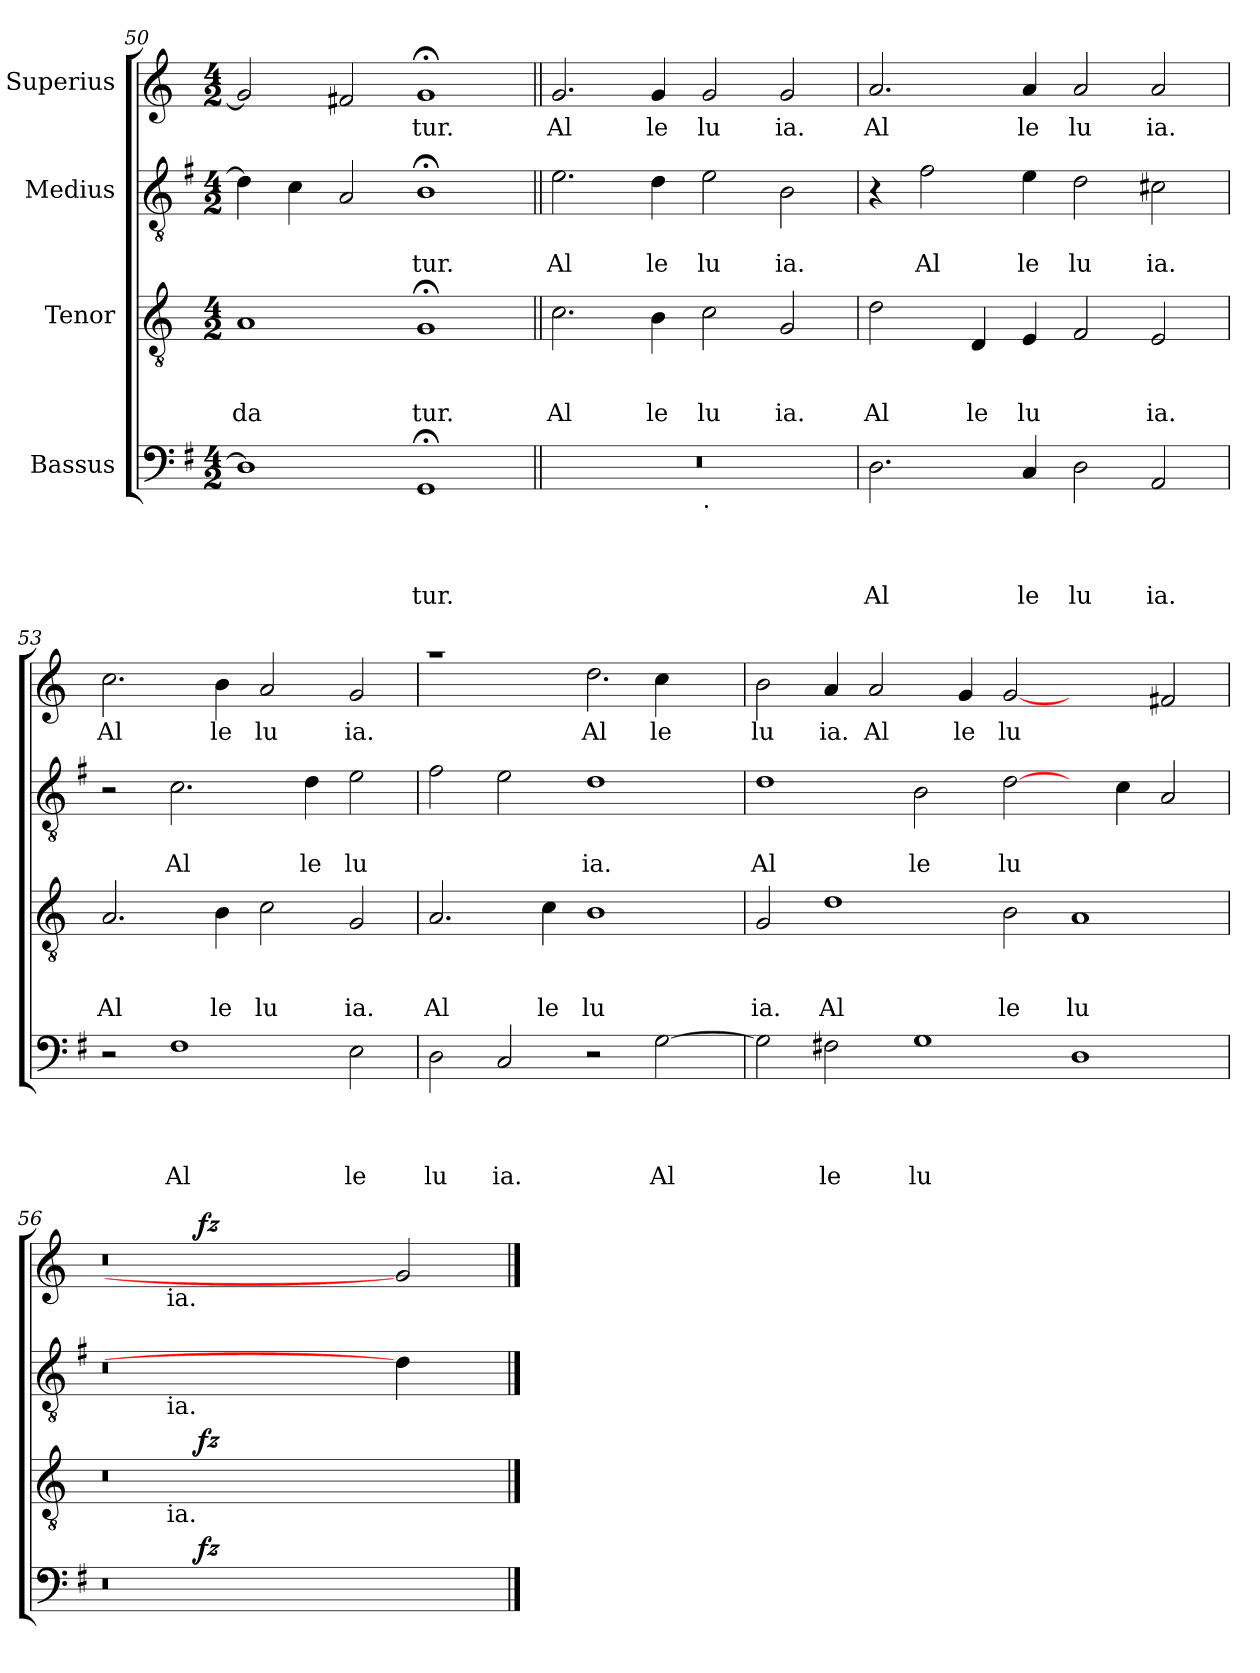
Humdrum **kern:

**kern	**text	**text	**text	**text	**dynam	**kern	**text	**text	**text	**dynam	**kern	**text	**text	**kern	**text	**dynam
*part4	*part4	*part4	*part4	*part4	*part4	*part3	*part3	*part3	*part3	*part3	*part2	*part2	*part2	*part1	*part1	*part1
*staff4	*staff4	*staff4	*staff4	*staff4	*staff4	*staff3	*staff3	*staff3	*staff3	*staff3	*staff2	*staff2	*staff2	*staff1	*staff1	*staff1
*I"Bassus	*	*	*	*	*	*I"Tenor	*	*	*	*	*I"Medius	*	*	*I"Superius	*	*
!!LO:LB:g=z
*clefF4	*	*	*	*	*	*clefGv2	*	*	*	*	*clefGv2	*	*	*clefG2	*	*
*ITrd-3c-5	*	*	*	*	*	*	*	*	*	*	*ITrd-3c-5	*	*	*	*	*
*k[]	*	*	*	*	*	*k[]	*	*	*	*	*k[]	*	*	*k[]	*	*
*C:	*	*	*	*	*	*C:	*	*	*	*	*C:	*	*	*C:	*	*
*M4/2	*	*	*	*	*	*M4/2	*	*	*	*	*M4/2	*	*	*M4/2	*	*
=50	=50	=50	=50	=50	=50	=50	=50	=50	=50	=50	=50	=50	=50	=50	=50	=50
!	!	!	!	!	!	!	!	!	!LO:LY:b	!	!	!	!	!	!	!
1G]	.	.	.	.	.	1A	.	.	da	.	4g\]	.	.	2g/]	.	.
.	.	.	.	.	.	.	.	.	.	.	4f\	.	.	.	.	.
.	.	.	.	.	.	.	.	.	.	.	2d/	.	.	2f#X/	.	.
!	!	!	!	!LO:LY:b	!	!	!	!	!LO:LY:b	!	!	!	!LO:LY:b	!	!LO:LY:b	!
1C;	.	.	.	tur.	.	1G;	.	.	tur.	.	1e;<	.	-tur.	1g;	-tur.	.
=51||	=51||	=51||	=51||	=51||	=51||	=51||	=51||	=51||	=51||	=51||	=51||	=51||	=51||	=51||	=51||	=51||
!	!	!	!	!	!	!	!	!	!LO:LY:b	!	!	!	!LO:LY:b	!	!LO:LY:b	!
*^	*	*	*	*	*	*	*	*	*	*	*	*	*	*	*	*
0r	1ryy	.	.	.	.	.	2.c\	.	.	Al	.	2.a\	.	Al	2.g/	Al	.
!	!	!	!	!	!	!	!	!	!	!LO:LY:b	!	!	!	!LO:LY:b	!	!LO:LY:b	!
.	.	.	.	.	.	.	4B\	.	.	le	.	4g\	.	le	4g/	le	.
!	!LO:TX:b:t=.	!	!	!	!	!	!	!	!	!	!	!	!	!	!	!	!
!	!	!	!	!	!	!	!	!	!	!LO:LY:b	!	!	!	!LO:LY:b	!	!LO:LY:b	!
.	1ryy	.	.	.	.	.	2c\	.	.	lu	.	2a\	.	lu	2g/	lu	.
!	!	!	!	!	!	!	!	!	!	!LO:LY:b	!	!	!	!LO:LY:b	!	!LO:LY:b	!
.	.	.	.	.	.	.	2G/	.	.	ia.	.	2e\	.	ia.	2g/	ia.	.
=52	=52	=52	=52	=52	=52	=52	=52	=52	=52	=52	=52	=52	=52	=52	=52	=52	=52
!	!	!	!	!	!LO:LY:b	!	!	!	!	!LO:LY:b	!	!	!	!	!	!LO:LY:b	!
*v	*v	*	*	*	*	*	*	*	*	*	*	*	*	*	*	*	*
2.G\	.	.	.	Al	.	2d\	.	.	Al	.	4r	.	.	2.a/	Al	.
!	!	!	!	!	!	!	!	!	!	!	!	!	!LO:LY:b	!	!	!
.	.	.	.	.	.	.	.	.	.	.	2b\	.	Al	.	.	.
!	!	!	!	!	!	!	!	!	!LO:LY:b	!	!	!	!	!	!	!
.	.	.	.	.	.	4D/	.	.	le	.	.	.	.	.	.	.
!	!	!	!	!LO:LY:b	!	!	!	!	!LO:LY:b	!	!	!	!LO:LY:b	!	!LO:LY:b	!
4F/	.	.	.	le	.	4E/	.	.	lu	.	4a\	.	le	4a/	le	.
!	!	!	!	!LO:LY:b	!	!	!	!	!	!	!	!	!LO:LY:b	!	!LO:LY:b	!
2G\	.	.	.	lu	.	2F/	.	.	.	.	2g\	.	lu	2a/	lu	.
!	!	!	!	!LO:LY:b	!	!	!	!	!LO:LY:b	!	!	!	!LO:LY:b	!	!LO:LY:b	!
2D/	.	.	.	ia.	.	2E/	.	.	ia.	.	2f#X\	.	ia.	2a/	ia.	.
=53	=53	=53	=53	=53	=53	=53	=53	=53	=53	=53	=53	=53	=53	=53	=53	=53
!	!	!	!	!	!	!	!	!	!LO:LY:b	!	!	!	!	!	!LO:LY:b	!
2r	.	.	.	.	.	2.A/	.	.	Al	.	2r	.	.	2.cc\	Al	.
!	!	!	!	!LO:LY:b	!	!	!	!	!	!	!	!	!LO:LY:b	!	!	!
1B	.	.	.	Al	.	.	.	.	.	.	2.f\	.	Al	.	.	.
!	!	!	!	!	!	!	!	!	!LO:LY:b	!	!	!	!	!	!LO:LY:b	!
.	.	.	.	.	.	4B\	.	.	le	.	.	.	.	4b\	le	.
!	!	!	!	!	!	!	!	!	!LO:LY:b	!	!	!	!	!	!LO:LY:b	!
.	.	.	.	.	.	2c\	.	.	lu	.	.	.	.	2a/	lu	.
!	!	!	!	!	!	!	!	!	!	!	!	!	!LO:LY:b	!	!	!
.	.	.	.	.	.	.	.	.	.	.	4g\	.	le	.	.	.
!	!	!	!	!LO:LY:b	!	!	!	!	!LO:LY:b	!	!	!	!LO:LY:b	!	!LO:LY:b	!
2A\	.	.	.	le	.	2G/	.	.	ia.	.	2a\	.	lu	2g/	ia.	.
=54	=54	=54	=54	=54	=54	=54	=54	=54	=54	=54	=54	=54	=54	=54	=54	=54
!	!	!	!	!LO:LY:b	!	!	!	!	!LO:LY:b	!	!	!	!	!	!	!
*	*	*	*	*	*	*	*	*	*	*	*	*	*	*^	*	*
2G\	.	.	.	lu	.	2.A/	.	.	Al	.	2b\	.	.	1raa	1.ryy	.	.
!	!	!	!	!LO:LY:b	!	!	!	!	!	!	!	!	!	!	!	!	!
2F/	.	.	.	ia.	.	.	.	.	.	.	2a\	.	.	.	.	.	.
!	!	!	!	!	!	!	!	!	!LO:LY:b	!	!	!	!	!	!	!	!
.	.	.	.	.	.	4c\	.	.	le	.	.	.	.	.	.	.	.
!	!	!	!	!	!	!	!	!	!LO:LY:b	!	!	!	!LO:LY:b	!	!	!LO:LY:b	!
2r	.	.	.	.	.	1B	.	.	lu	.	1g	.	ia.	2.dd\	.	Al	.
!	!	!	!	!LO:LY:b	!	!	!	!	!	!	!	!	!	!	!	!LO:LY:b	!
[>2c\	.	.	.	Al	.	.	.	.	.	.	.	.	.	.	4cc\	le	.
.	.	.	.	.	.	.	.	.	.	.	.	.	.	4ryy	4ryy	.	.
=55	=55	=55	=55	=55	=55	=55	=55	=55	=55	=55	=55	=55	=55	=55	=55	=55	=55
!	!	!	!	!	!	!	!	!	!	!	!	!	!	!LO:TX:a:t=6	!	!	!
!	!	!	!	!	!	!	!	!	!LO:LY:b	!	!	!	!LO:LY:b	!	!	!LO:LY:b	!
*	*	*	*	*	*	*	*	*	*	*	*	*	*	*v	*v	*	*
2c\]	.	.	.	.	.	2G/	.	.	ia.	.	1g	.	Al	2b\	lu	.
!	!	!	!	!LO:LY:b	!	!	!	!	!LO:LY:b	!	!	!	!	!	!LO:LY:b	!
2Bn\	.	.	.	le	.	1d	.	.	Al	.	.	.	.	4a/	ia.	.
!	!	!	!	!	!	!	!	!	!	!	!	!	!	!	!LO:LY:b	!
.	.	.	.	.	.	.	.	.	.	.	.	.	.	2a/	Al	.
!	!	!	!	!LO:LY:b	!	!	!	!	!	!	!	!	!LO:LY:b	!	!	!
1c	.	.	.	lu	.	.	.	.	.	.	2e\	.	le	.	.	.
!	!	!	!	!	!	!	!	!	!	!	!	!	!	!	!LO:LY:b	!
.	.	.	.	.	.	.	.	.	.	.	.	.	.	4g/	le	.
!	!	!	!	!	!	!	!	!	!LO:LY:b	!	!	!	!LO:LY:b	!	!LO:LY:b	!
.	.	.	.	.	.	2B\	.	.	le	.	[2g\	.	lu	[2g	lu	.
!	!	!	!	!	!	!	!	!	!LO:LY:b	!	!	!	!	!	!	!
1G	.	.	.	.	.	1A	.	.	lu	.	4ryy	.	.	2ryy	.	.
.	.	.	.	.	.	.	.	.	.	.	4f\	.	.	.	.	.
.	.	.	.	.	.	.	.	.	.	.	2d/	.	.	2f#X/	.	.
=56	=56	=56	=56	=56	=56	=56	=56	=56	=56	=56	=56	=56	=56	=56	=56	=56
*^	*	*	*	*	*	*^	*	*	*	*	*^	*	*	*^	*	*
*	*	*	*	*	*	*	*	*^	*	*	*	*	*	*	*	*	*	*^	*	*
0r	4ryy	.	.	.	.	.	0r	4ryy	4ryy	.	.	.	.	0r	4ryy	.	.	0r	4ryy	4ryy	.	.
.	8ryy	.	.	.	.	.	.	8ryy	16ryy	.	.	.	.	.	16ryy	.	.	.	8ryy	16ryy	.	.
!	!	!	!	!	!	!	!	!	!	!	!	!	!	!	!	!	!	!	!	!LO:TX:b:t=ia.	!	!
!	!	!	!	!	!	!	!	!	!	!	!	!	!	!	!LO:TX:b:t=ia.	!	!	!	!	!	!	!
!	!	!	!	!	!	!	!	!	!LO:TX:b:t=ia.	!	!	!	!	!	!	!	!	!	!	!	!	!
.	.	.	.	.	.	.	.	.	1ryy	.	.	.	.	.	1ryy	.	.	.	.	1ryy	.	.
.	32ryy	.	.	.	.	.	.	32ryy	.	.	.	.	.	.	.	.	.	.	32ryy	.	.	.
!	!	!	!	!	!	!LO:DY:b	!	!	!	!	!	!	!LO:DY:b	!	!	!	!	!	!	!	!	!LO:DY:b
.	1ryy	.	.	.	.	fz	.	1ryy	.	.	.	.	fz	.	.	.	.	.	1ryy	.	.	fz
.	.	.	.	.	.	.	.	.	1ryy	.	.	.	.	.	1ryy	.	.	.	.	1ryy	.	.
.	1ryy	.	.	.	.	.	.	1ryy	.	.	.	.	.	.	.	.	.	.	1ryy	.	.	.
2ryy	.	.	.	.	.	.	2ryy	.	.	.	.	.	.	4g\]	.	.	.	2g]	.	.	.	.
.	.	.	.	.	.	.	.	.	.	.	.	.	.	4ryy	.	.	.	.	.	.	.	.
.	.	.	.	.	.	.	.	.	8.ryy	.	.	.	.	.	8.ryy	.	.	.	.	8.ryy	.	.
.	16.ryy	.	.	.	.	.	.	16.ryy	.	.	.	.	.	.	.	.	.	.	16.ryy	.	.	.
*v	*v	*	*	*	*	*	*	*	*	*	*	*	*	*v	*v	*	*	*v	*v	*v	*	*
*	*	*	*	*	*	*v	*v	*v	*	*	*	*	*	*	*	*	*	*
==	==	==	==	==	==	==	==	==	==	==	==	==	==	==	==	==
*-	*-	*-	*-	*-	*-	*-	*-	*-	*-	*-	*-	*-	*-	*-	*-	*-
